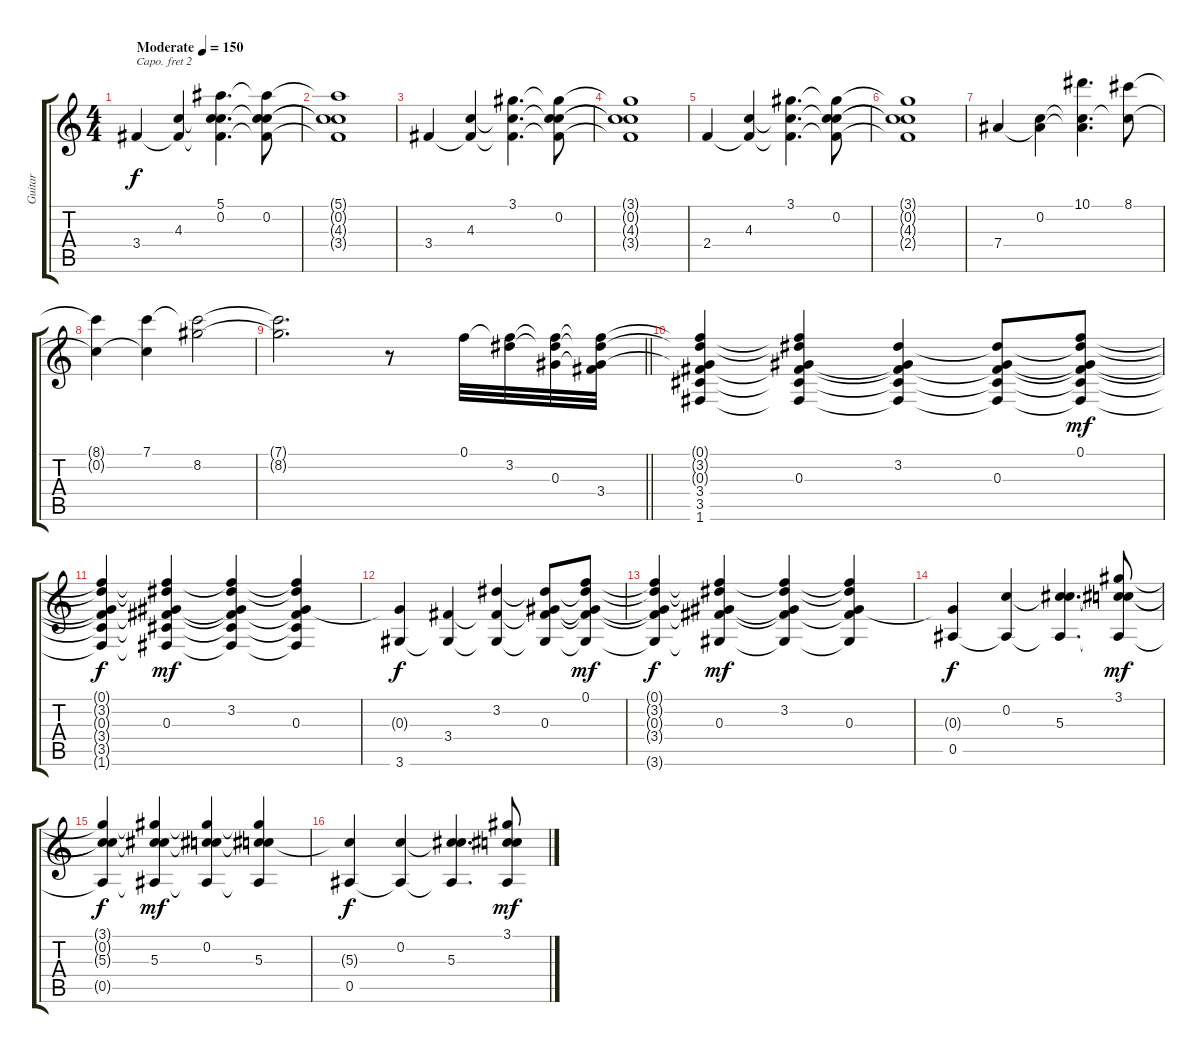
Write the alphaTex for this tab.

\track ("Guitar" "Guitar") {instrument acousticguitarsteel}
\staff {score tabs}
\capo 2
\tuning (Eb4 Bb3 Gb3 Db3 Ab2 Eb2) {hide}
\ts (4 4)
\tempo (150 "Moderate")
\clef g2
\ks c
3.4.4{dy f instrument acousticguitarsteel} (4.3 3.4{t}).4 (5.1 0.2 4.3{t} 3.4{t}).4{d} (5.1{t} 0.2 4.3{t} 3.4{t}).8 |
(5.1{t} 0.2{t} 4.3{t} 3.4{t}).1 |
3.4.4 (4.3 3.4{t}).4 (3.1 4.3{t} 3.4{t}).4{d} (3.1{t} 0.2 4.3{t} 3.4{t}).8 |
(3.1{t} 0.2{t} 4.3{t} 3.4{t}).1 |
2.4.4 (4.3 2.4{t}).4 (3.1 4.3{t} 2.4{t}).4{d} (3.1{t} 0.2 4.3{t} 2.4{t}).8 |
(3.1{t} 0.2{t} 4.3{t} 2.4{t}).1 |
7.4.4 (0.2 7.4{t}).4 (10.1 0.2{t} 7.4{t}).4{d} (8.1 0.2{t}).8 |
(8.1{t} 0.2{t}).4 (7.1 0.2{t}).4 (7.1{t} 8.2).2 |
\barLineRight lightlight
(7.1{t} 8.2{t}).2{d} r.8 0.1.32 (0.1{t} 3.2).32 (0.1{t} 3.2{t} 0.3).32 (0.1{t} 3.2{t} 0.3{t} 3.4).32 |
\section ("" "")
(0.1{t} 3.2{t} 0.3{t} 3.4 3.5 1.6).4 (0.1{t} 3.2{t} 0.3 3.4{t} 3.5{t} 1.6{t}).4 (3.2 0.3{t} 3.4{t} 3.5{t} 1.6{t}).4 (3.2{t} 0.3 3.4{t} 3.5{t} 1.6{t}).8 (0.1 3.2{t} 0.3{t} 3.4{t} 3.5{t} 1.6{t}).8{dy mf} |
(0.1{t} 3.2{t} 0.3{t} 3.4{t} 3.5{t} 1.6{t}).4{dy f} (0.1{t} 3.2{t} 0.3 3.4{t} 3.5{t} 1.6{t}).4{dy mf} (0.1{t} 3.2 0.3{t} 3.4{t} 3.5{t} 1.6{t}).4 (0.1{t} 3.2{t} 0.3 3.4{t} 3.5{t} 1.6{t}).4 |
(0.3{t} 3.6).4{dy f} (3.4 3.6{t}).4 (3.2 3.4{t} 3.6{t}).4 (3.2{t} 0.3 3.4{t} 3.6{t}).8 (0.1 3.2{t} 0.3{t} 3.4{t} 3.6{t}).8{dy mf} |
(0.1{t} 3.2{t} 0.3{t} 3.4{t} 3.6{t}).4{dy f} (0.1{t} 3.2{t} 0.3 3.4{t} 3.6{t}).4{dy mf} (0.1{t} 3.2 0.3{t} 3.4{t} 3.6{t}).4 (0.1{t} 3.2{t} 0.3 3.4{t} 3.6{t}).4 |
(0.3{t} 0.5).4{dy f} (0.2 0.5{t}).4 (0.2{t} 5.3 0.5{t}).4{d} (3.1 0.2{t} 5.3{t} 0.5{t}).8{dy mf} |
(3.1{t} 0.2{t} 5.3{t} 0.5{t}).4{dy f} (3.1{t} 0.2{t} 5.3 0.5{t}).4{dy mf} (3.1{t} 0.2 5.3{t} 0.5{t}).4 (3.1{t} 0.2{t} 5.3 0.5{t}).4 |
(5.3{t} 0.5).4{dy f} (0.2 0.5{t}).4 (0.2{t} 5.3 0.5{t}).4{d} (3.1 0.2{t} 5.3{t} 0.5{t}).8{dy mf}
